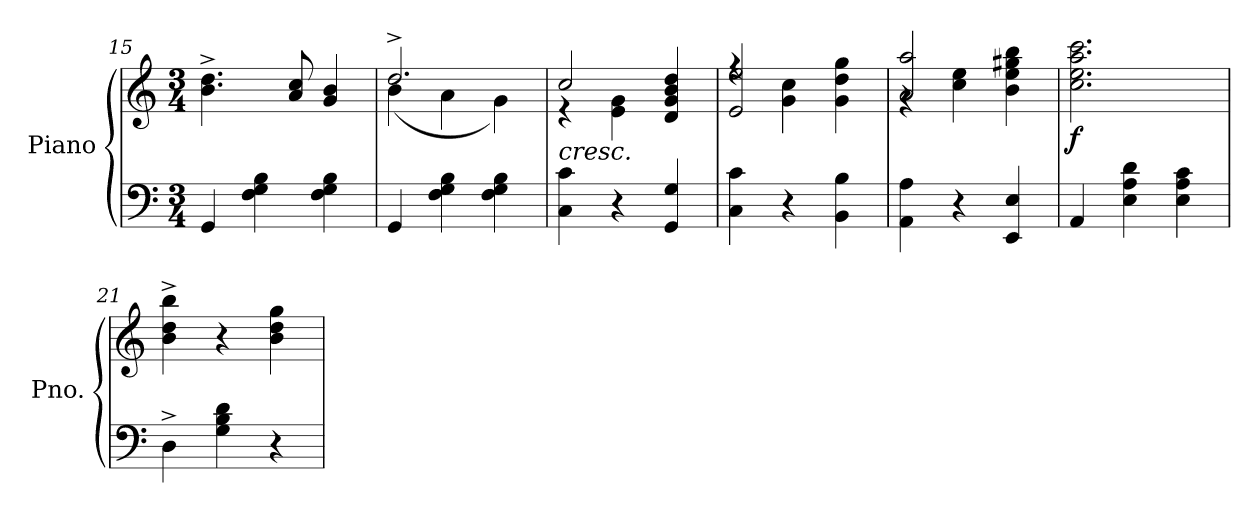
**kern	**kern	**dynam
*part1	*part1	*part1
*staff2	*staff1	*staff1/2
*I"Piano	*	*
*I'Pno.	*	*
*clefF4	*clefG2	*
*k[]	*k[]	*
*M3/4	*M3/4	*
=15	=15	=15
4GG/	4.b\^ 4.dd\^	.
4F\ 4G\ 4B\	.	.
.	8a/ 8cc/	.
4F\ 4G\ 4B\	4g/ 4b/	.
=16	=16	=16
*	*^	*
4GG/	2.dd^/	(<4b\	.
4F\ 4G\ 4B\	.	4a\	.
4F\ 4G\ 4B\	.	4g\)	.
!!LO:LB:g=z	!!
=17	=17	=17	=17
!LO:TX:a:i:t=cresc.	!	!	!
4C\ 4c\	2cc/	4r	.
4r	.	4e\ 4g\	.
4GG/ 4G/	4d/ 4g/ 4b/ 4dd/	4ryy	.
=18	=18	=18	=18
4C\ 4c\	2e/ 2ee/	4rff	.
4r	.	4g\ 4cc\	.
4BB\ 4B\	4g\ 4dd\ 4gg\	4ryy	.
=19	=19	=19	=19
4AA\ 4A\	2a/ 2aa/	4rg	.
4r	.	4cc\ 4ee\	.
4EE/ 4E/	4b\ 4ee\ 4gg#X\ 4bb\	4ryy	.
=20	=20	=20	=20
!	!	!	!LO:DY:b
*	*v	*v	*
4AA/	2.cc\ 2.ee\ 2.aa\ 2.ccc\	f
4E\ 4A\ 4d\	.	.
4E\ 4A\ 4c\	.	.
=21	=21	=21
4D^\	4b\^ 4dd\^ 4bb\^	.
4G\ 4B\ 4d\	4r	.
4r	4b\ 4dd\ 4gg\	.
=	=	=
*-	*-	*-
